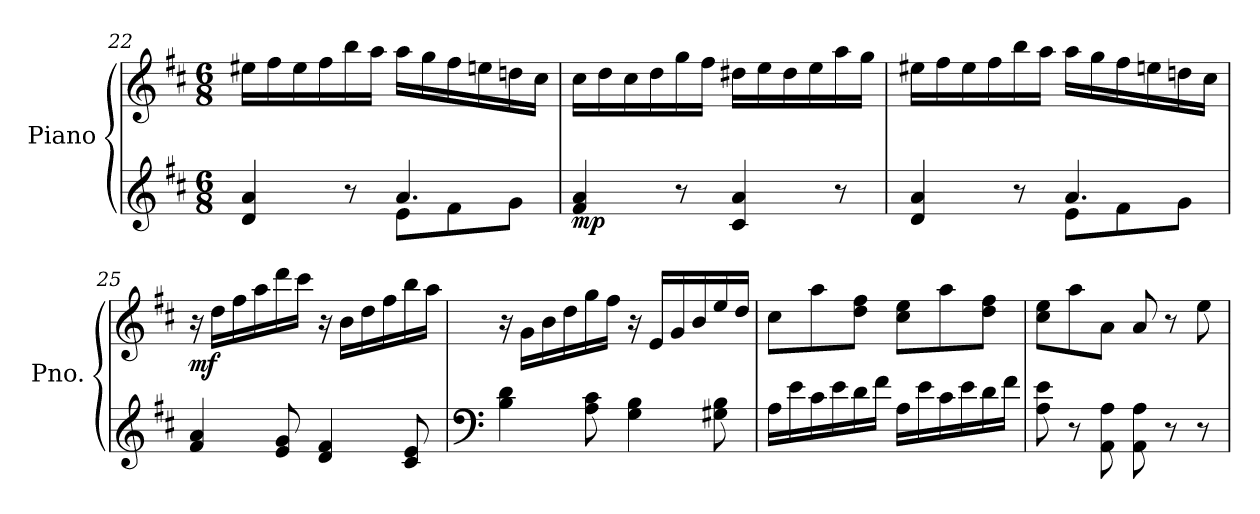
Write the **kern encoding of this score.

**kern	**kern	**dynam
*part1	*part1	*part1
*staff2	*staff1	*staff1/2
*I"Piano	*	*
*I'Pno.	*	*
*clefG2	*clefG2	*
*k[f#c#]	*k[f#c#]	*
*M6/8	*M6/8	*
=22	=22	=22
*^	*	*
4d/ 4a/	4.ryy	16ee#X\LL	.
.	.	16ff#\	.
.	.	16ee#\	.
.	.	16ff#\	.
8r	.	16bb\	.
.	.	16aa\JJ	.
4.a/	8e\L	16aa\LL	.
.	.	16gg\	.
.	8f#\	16ff#\	.
.	.	16een\	.
.	8g\J	16ddni\	.
.	.	16cc#\JJ	.
*v	*v	*	*
=23	=23	=23
!	!	!LO:DY:b=2
4f#/ 4a/	16cc#\LL	mp
.	16dd\	.
.	16cc#\	.
.	16dd\	.
8r	16gg\	.
.	16ff#\JJ	.
4c#/ 4a/	16dd#X\LL	.
.	16ee\	.
.	16dd#\	.
.	16ee\	.
8r	16aa\	.
.	16gg\JJ	.
=24	=24	=24
*^	*	*
4d/ 4a/	4.ryy	16ee#X\LL	.
.	.	16ff#\	.
.	.	16ee#\	.
.	.	16ff#\	.
8r	.	16bb\	.
.	.	16aa\JJ	.
4.a/	8e\L	16aa\LL	.
.	.	16gg\	.
.	8f#\	16ff#\	.
.	.	16een\	.
.	8g\J	16ddni\	.
.	.	16cc#\JJ	.
*v	*v	*	*
!!LO:LB:g=z
=25	=25	=25
!	!	!LO:DY:b
4f#/ 4a/	16r	mf
.	16dd\LL	.
.	16ff#\	.
.	16aa\	.
8e/ 8g/	16ddd\	.
.	16ccc#\JJ	.
4d/ 4f#/	16r	.
.	16b\LL	.
.	16dd\	.
.	16ff#\	.
8c#/ 8e/	16bb\	.
.	16aa\JJ	.
=26	=26	=26
*clefF4	*	*
4B\ 4d\	16r	.
.	16g\LL	.
.	16b\	.
.	16dd\	.
8A\ 8c#\	16gg\	.
.	16ff#\JJ	.
4G\ 4B\	16r	.
.	16e/LL	.
.	16g/	.
.	16b/	.
8G#X\ 8B\	16ee/	.
.	16dd/JJ	.
=27	=27	=27
16A\LL	8cc#\L	.
16e\	.	.
16c#\	8aa\	.
16e\	.	.
16d\	8dd\ 8ff#\J	.
16f#\JJ	.	.
16A\LL	8cc#\ 8ee\L	.
16e\	.	.
16c#\	8aa\	.
16e\	.	.
16d\	8dd\ 8ff#\J	.
16f#\JJ	.	.
=28	=28	=28
8A\ 8e\	8cc#\ 8ee\L	.
8r	8aa\	.
8AA\ 8A\	8a\J	.
8AA\ 8A\	8a/	.
8r	8r	.
8r	8ee\	.
=	=	=
*-	*-	*-
